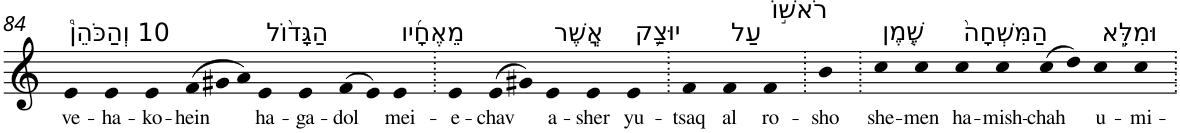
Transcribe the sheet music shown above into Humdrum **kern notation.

**kern	**text
*part1	*part1
*staff1	*staff1
*I"Piano	*
*I'Pno	*
!!LO:PB:g=z
*clefG2	*
*k[]	*
=84	=84
!LO:TX:a:t=10 וְהַכֹּהֵן֩	!
!	!LO:LY:b
4e	ve-
!	!LO:LY:b
4e	-ha-
!	!LO:LY:b
4e	-ko-
*Xtuplet	*
!	!LO:LY:b
(>12f	-hein
12g#X	.
12a)	.
!LO:TX:a:t=הַגָּד֨וֹל	!
!	!LO:LY:b
4e	ha-
!	!LO:LY:b
4e	-ga-
!	!LO:LY:b
(>8f	-dol
8e)	.
!LO:TX:a:t=מֵאֶחָ֜יו	!
!	!LO:LY:b
4e	mei-
=85.	=85.
!	!LO:LY:b
4e	-e-
!	!LO:LY:b
(>8e	-chav
8g#X)	.
!LO:TX:a:t=אֲֽשֶׁר	!
!	!LO:LY:b
4e	a-
!	!LO:LY:b
4e	-sher
!LO:TX:a:t=יוּצַ֥ק	!
!	!LO:LY:b
4e	yu-
=86.	=86.
!	!LO:LY:b
4f	-tsaq
!LO:TX:a:t=עַל	!
!	!LO:LY:b
4f	al
!LO:TX:a:t=רֹאשׁ֣וֹ	!
!	!LO:LY:b
4f	ro-
=87.	=87.
!	!LO:LY:b
4b	-sho
=88.	=88.
!LO:TX:a:t=שֶׁ֤מֶן	!
!	!LO:LY:b
4cc	she-
!	!LO:LY:b
4cc	-men
!LO:TX:a:t=הַמִּשְׁחָה֙	!
!	!LO:LY:b
4cc	ha-
!	!LO:LY:b
4cc	-mish-
!	!LO:LY:b
(>8cc	-chah
8dd)	.
!LO:TX:a:t=וּמִלֵּ֣א	!
!	!LO:LY:b
4cc	u-
!	!LO:LY:b
4cc	-mi-
=.	=.
*-	*-
